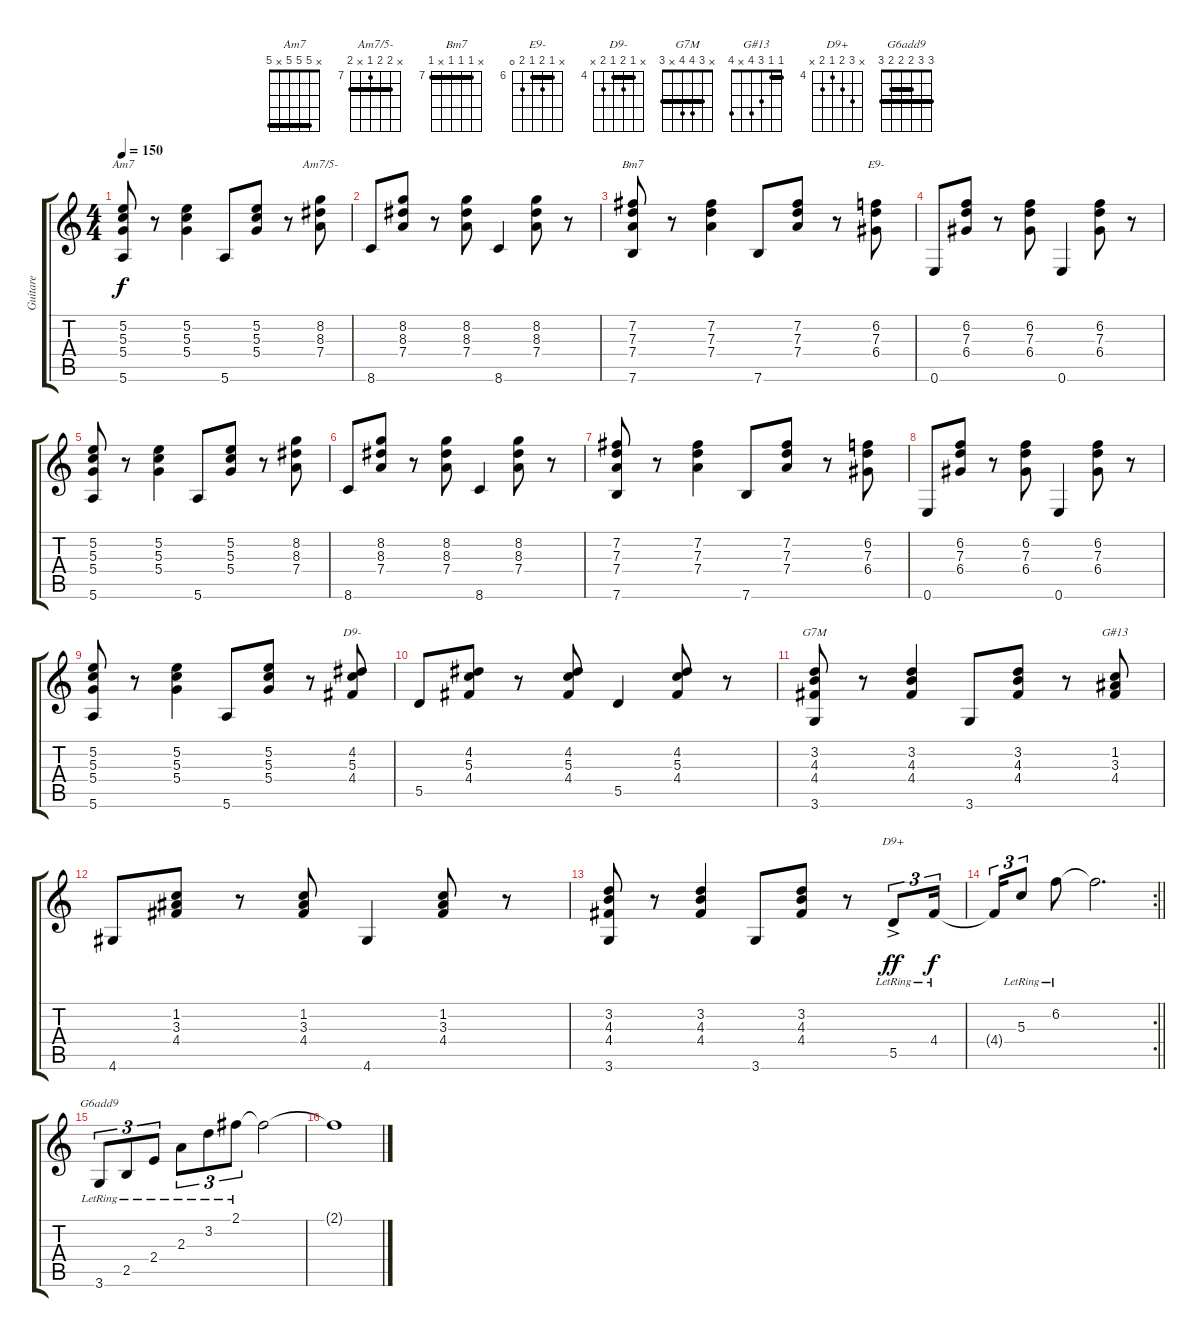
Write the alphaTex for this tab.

\track ("Guitare" "Guitare") {instrument acousticguitarnylon}
\staff {score tabs}
\tuning (E4 B3 G3 D3 A2 E2) {hide}
\chord ("Am7" x 5 5 5 x 5) {barre 5}
\chord ("Am7/5-" x 8 8 7 x 8) {firstfret 7 barre 8}
\chord ("Bm7" x 7 7 7 x 7) {firstfret 7 barre 7}
\chord ("E9-" x 6 7 6 7 0) {firstfret 6 barre 6}
\chord ("D9-" x 4 5 4 5 x) {firstfret 4 barre 4}
\chord ("G7M" x 3 4 4 x 3) {barre 3}
\chord ("G#13" 1 1 3 4 x 4) {barre 1}
\chord ("D9+" x 6 5 4 5 x) {firstfret 4}
\chord ("G6add9" 3 3 2 2 2 3) {barre (2 3)}
\ts (4 4)
\tempo 150
\clef g2
\ks c
(5.2 5.3 5.4 5.6).8{ch "Am7" dy f} r.8 (5.2 5.3 5.4).4 5.6.8 (5.2 5.3 5.4).8 r.8 (8.2 8.3 7.4).8{ch "Am7/5-"} |
8.6.8 (8.2 8.3 7.4).8 r.8 (8.2 8.3 7.4).8 8.6.4 (8.2 8.3 7.4).8 r.8 |
(7.2 7.3 7.4 7.6).8{ch "Bm7"} r.8 (7.2 7.3 7.4).4 7.6.8 (7.2 7.3 7.4).8 r.8 (6.2 7.3 6.4).8{ch "E9-"} |
0.6.8 (6.2 7.3 6.4).8 r.8 (6.2 7.3 6.4).8 0.6.4 (6.2 7.3 6.4).8 r.8 |
(5.2 5.3 5.4 5.6).8 r.8 (5.2 5.3 5.4).4 5.6.8 (5.2 5.3 5.4).8 r.8 (8.2 8.3 7.4).8 |
8.6.8 (8.2 8.3 7.4).8 r.8 (8.2 8.3 7.4).8 8.6.4 (8.2 8.3 7.4).8 r.8 |
(7.2 7.3 7.4 7.6).8 r.8 (7.2 7.3 7.4).4 7.6.8 (7.2 7.3 7.4).8 r.8 (6.2 7.3 6.4).8 |
0.6.8 (6.2 7.3 6.4).8 r.8 (6.2 7.3 6.4).8 0.6.4 (6.2 7.3 6.4).8 r.8 |
(5.2 5.3 5.4 5.6).8 r.8 (5.2 5.3 5.4).4 5.6.8 (5.2 5.3 5.4).8 r.8 (4.2 5.3 4.4).8{ch "D9-"} |
5.5.8 (4.2 5.3 4.4).8 r.8 (4.2 5.3 4.4).8 5.5.4 (4.2 5.3 4.4).8 r.8 |
(3.2 4.3 4.4 3.6).8{ch "G7M"} r.8 (3.2 4.3 4.4).4 3.6.8 (3.2 4.3 4.4).8 r.8 (1.2 3.3 4.4).8{ch "G#13"} |
4.6.8 (1.2 3.3 4.4).8 r.8 (1.2 3.3 4.4).8 4.6.4 (1.2 3.3 4.4).8 r.8 |
(3.2 4.3 4.4 3.6).8 r.8 (3.2 4.3 4.4).4 3.6.8 (3.2 4.3 4.4).8 r.8 5.5{ac lr}.8{tu (3 2) ch "D9+" dy ff} 4.4{lr}.16{tu (3 2) dy f} |
\rc 2
\barLineRight lightlight
4.4{t}.16{tu (3 2)} 5.3{lr}.8{tu (3 2)} 6.2{lr}.8 6.2{t}.2{d} |
3.6{lr}.8{tu (3 2) ch "G6add9"} 2.5{lr}.8{tu (3 2)} 2.4{lr}.8{tu (3 2)} 2.3{lr}.8{tu (3 2)} 3.2{lr}.8{tu (3 2)} 2.1{lr}.8{tu (3 2)} 2.1{t}.2 |
2.1{t}.1
